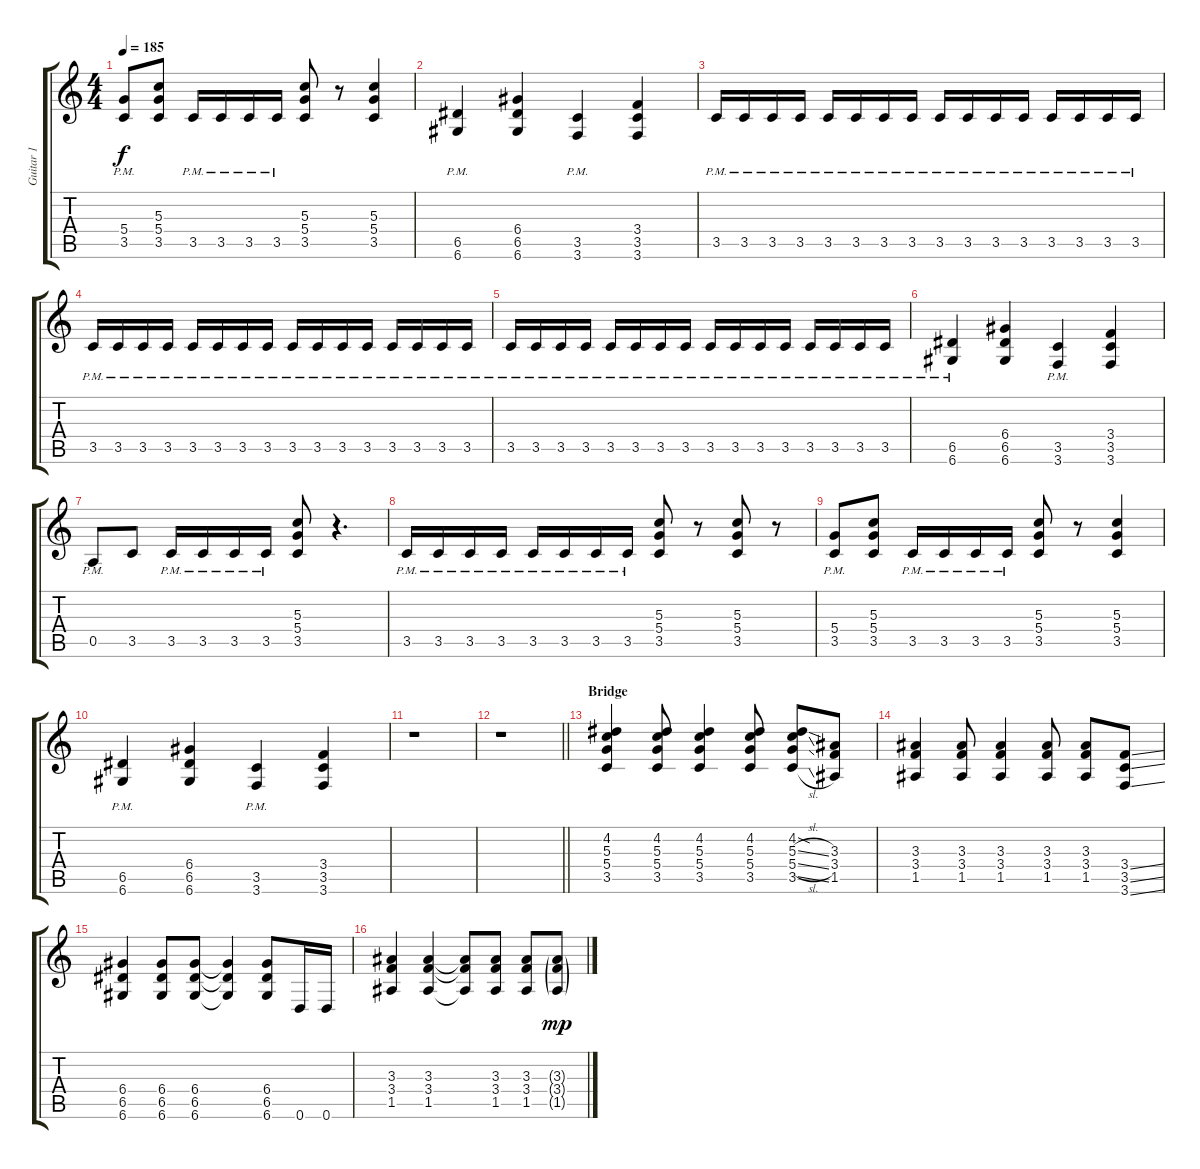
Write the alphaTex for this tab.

\track ("Guitar 1" "Guitar 1") {instrument distortionguitar}
\staff {score tabs}
\tuning (E4 B3 G3 D3 A2 D2) {hide}
\ts (4 4)
\tempo 185
\clef g2
\ks c
(5.4{pm} 3.5{pm}).8{dy f} (5.3 5.4 3.5).8 3.5{pm}.16 3.5{pm}.16 3.5{pm}.16 3.5{pm}.16 (5.3 5.4 3.5).8 r.8 (5.3 5.4 3.5).4 |
(6.5{pm} 6.6{pm}).4 (6.4 6.5 6.6).4 (3.5{pm} 3.6{pm}).4 (3.4 3.5 3.6).4 |
3.5{pm}.16 3.5{pm}.16 3.5{pm}.16 3.5{pm}.16 3.5{pm}.16 3.5{pm}.16 3.5{pm}.16 3.5{pm}.16 3.5{pm}.16 3.5{pm}.16 3.5{pm}.16 3.5{pm}.16 3.5{pm}.16 3.5{pm}.16 3.5{pm}.16 3.5{pm}.16 |
3.5{pm}.16 3.5{pm}.16 3.5{pm}.16 3.5{pm}.16 3.5{pm}.16 3.5{pm}.16 3.5{pm}.16 3.5{pm}.16 3.5{pm}.16 3.5{pm}.16 3.5{pm}.16 3.5{pm}.16 3.5{pm}.16 3.5{pm}.16 3.5{pm}.16 3.5{pm}.16 |
3.5{pm}.16 3.5{pm}.16 3.5{pm}.16 3.5{pm}.16 3.5{pm}.16 3.5{pm}.16 3.5{pm}.16 3.5{pm}.16 3.5{pm}.16 3.5{pm}.16 3.5{pm}.16 3.5{pm}.16 3.5{pm}.16 3.5{pm}.16 3.5{pm}.16 3.5{pm}.16 |
(6.5{pm} 6.6{pm}).4 (6.4 6.5 6.6).4 (3.5{pm} 3.6{pm}).4 (3.4 3.5 3.6).4 |
0.5{pm}.8 3.5.8 3.5{pm}.16 3.5{pm}.16 3.5{pm}.16 3.5{pm}.16 (5.3 5.4 3.5).8 r.4{d} |
3.5{pm}.16 3.5{pm}.16 3.5{pm}.16 3.5{pm}.16 3.5{pm}.16 3.5{pm}.16 3.5{pm}.16 3.5{pm}.16 (5.3 5.4 3.5).8 r.8 (5.3 5.4 3.5).8 r.8 |
(5.4{pm} 3.5{pm}).8 (5.3 5.4 3.5).8 3.5{pm}.16 3.5{pm}.16 3.5{pm}.16 3.5{pm}.16 (5.3 5.4 3.5).8 r.8 (5.3 5.4 3.5).4 |
(6.5{pm} 6.6{pm}).4 (6.4 6.5 6.6).4 (3.5{pm} 3.6{pm}).4 (3.4 3.5 3.6).4 |
r.1 |
\barLineRight lightlight
r.1 |
\section ("" "Bridge")
(4.2 5.3 5.4 3.5).4 (4.2 5.3 5.4 3.5).8 (4.2 5.3 5.4 3.5).4 (4.2 5.3 5.4 3.5).8 (4.2{sod} 5.3{sl} 5.4{sl} 3.5{sl}).8 (3.3 3.4 1.5).8 |
(3.3 3.4 1.5).4 (3.3 3.4 1.5).8 (3.3 3.4 1.5).4 (3.3 3.4 1.5).8 (3.3 3.4 1.5).8 (3.4{ss} 3.5{ss} 3.6{ss}).8 |
(6.4 6.5 6.6).4 (6.4 6.5 6.6).8 (6.4 6.5 6.6).8 (6.4{t} 6.5{t} 6.6{t}).4 (6.4 6.5 6.6).8 0.6.16 0.6.16 |
(3.3 3.4 1.5).4 (3.3 3.4 1.5).4 (3.3{t} 3.4{t} 1.5{t}).8 (3.3 3.4 1.5).8 (3.3 3.4 1.5).8 (3.3{ss g} 3.4{ss g} 1.5{ss g}).8{dy mp}
